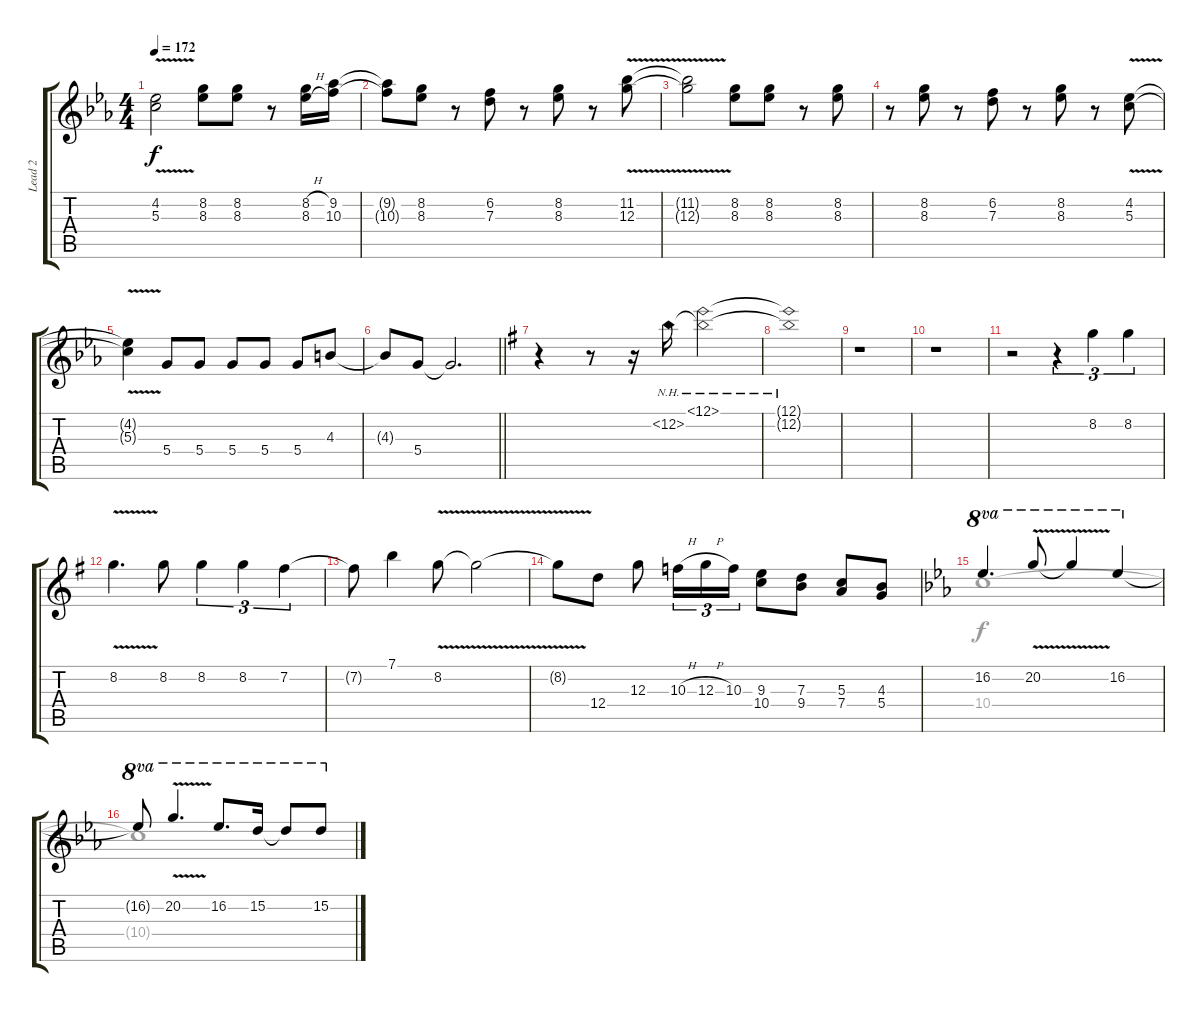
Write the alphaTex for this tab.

\track ("Lead 2" "Lead 2") {instrument acousticguitarsteel}
\staff {score tabs}
\tuning (E4 B3 G3 D3 A2 E2) {hide}
\voice
\ts (4 4)
\tempo 172
\clef g2
\ks eb
(4.2{v t} 5.3{v t}).2{dy f} (8.2 8.3).8 (8.2 8.3).8 r.8 (8.2{h} 8.3{h}).16 (9.2 10.3).16 |
(9.2{t} 10.3{t}).8 (8.2 8.3).8 r.8 (6.2 7.3).8 r.8 (8.2 8.3).8 r.8 (11.2{v} 12.3{v}).8 |
(11.2{v t} 12.3{v t}).2 (8.2 8.3).8 (8.2 8.3).8 r.8 (8.2 8.3).8 |
r.8 (8.2 8.3).8 r.8 (6.2 7.3).8 r.8 (8.2 8.3).8 r.8 (4.2{v} 5.3{v}).8 |
(4.2{v t} 5.3{v t}).4 5.4.8 5.4.8 5.4.8 5.4.8 5.4.8 4.3.8 |
\barLineRight lightlight
4.3{t}.8 5.4.8 5.4{t}.2{d} |
\ks g
r.4 r.8 r.16 12.2{nh}.16 (12.1{nh} 12.2{nh t}).2 |
(12.1{nh t} 12.2{nh t}).1 |
r.1 |
r.1 |
r.2 r.4{tu (3 2)} 8.2.4{tu (3 2)} 8.2.4{tu (3 2)} |
8.2{v}.4{d} 8.2.8 8.2.4{tu (3 2)} 8.2.4{tu (3 2)} 7.2.4{tu (3 2)} |
7.2{t}.8 7.1.4 8.2{v}.8 8.2{v t}.2 |
8.2{v t}.8 12.4.8 12.3.8 10.3{h}.16{tu (3 2)} 12.3{h}.16{tu (3 2)} 10.3.16{tu (3 2)} (9.3 10.4).8 (7.3 9.4).8 (5.3 7.4).8 (4.3 5.4).8 |
\ks eb
16.2.4{d ot 8va} 20.2{v}.8{ot 8va} 20.2{v t}.4{ot 8va} 16.2.4{ot 8va} |
16.2{t}.8{ot 8va} 20.2{v}.4{d ot 8va} 16.2.8{d ot 8va} 15.2.16{ot 8va} 15.2{t}.8{ot 8va} 15.2.8{ot 8va}
\voice
\clef g2
\ottava regular
\simile none
\ks eb
|
|
|
|
|
\barLineRight lightlight
|
\ks g
|
|
|
|
|
|
|
|
\ks eb
10.4.1 |
10.4{t}.1
